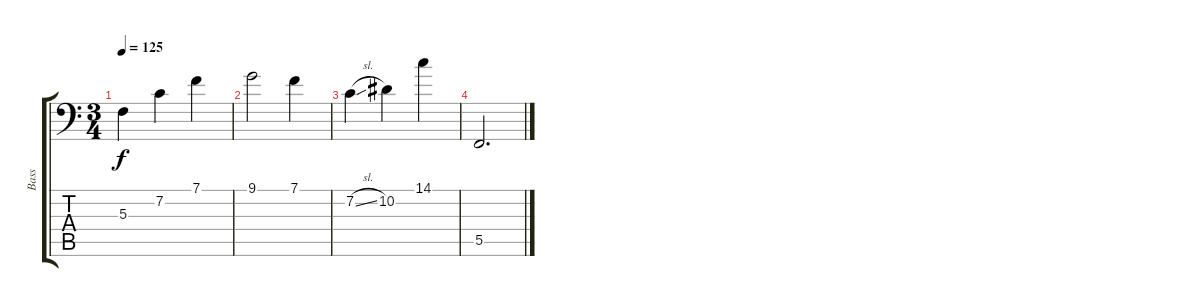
\track ("Bass" "Bass") {instrument electricbasspick}
\staff {score tabs}
\tuning (Bb2 F2 C2 G1 C1 A0) {hide}
\ts (3 4)
\tempo 125
\clef f4
\ks c
5.3.4{dy f} 7.2.4 7.1.4 |
9.1.2 7.1.4 |
7.2{sl}.4 10.2.4 14.1.4 |
5.5.2{d}
